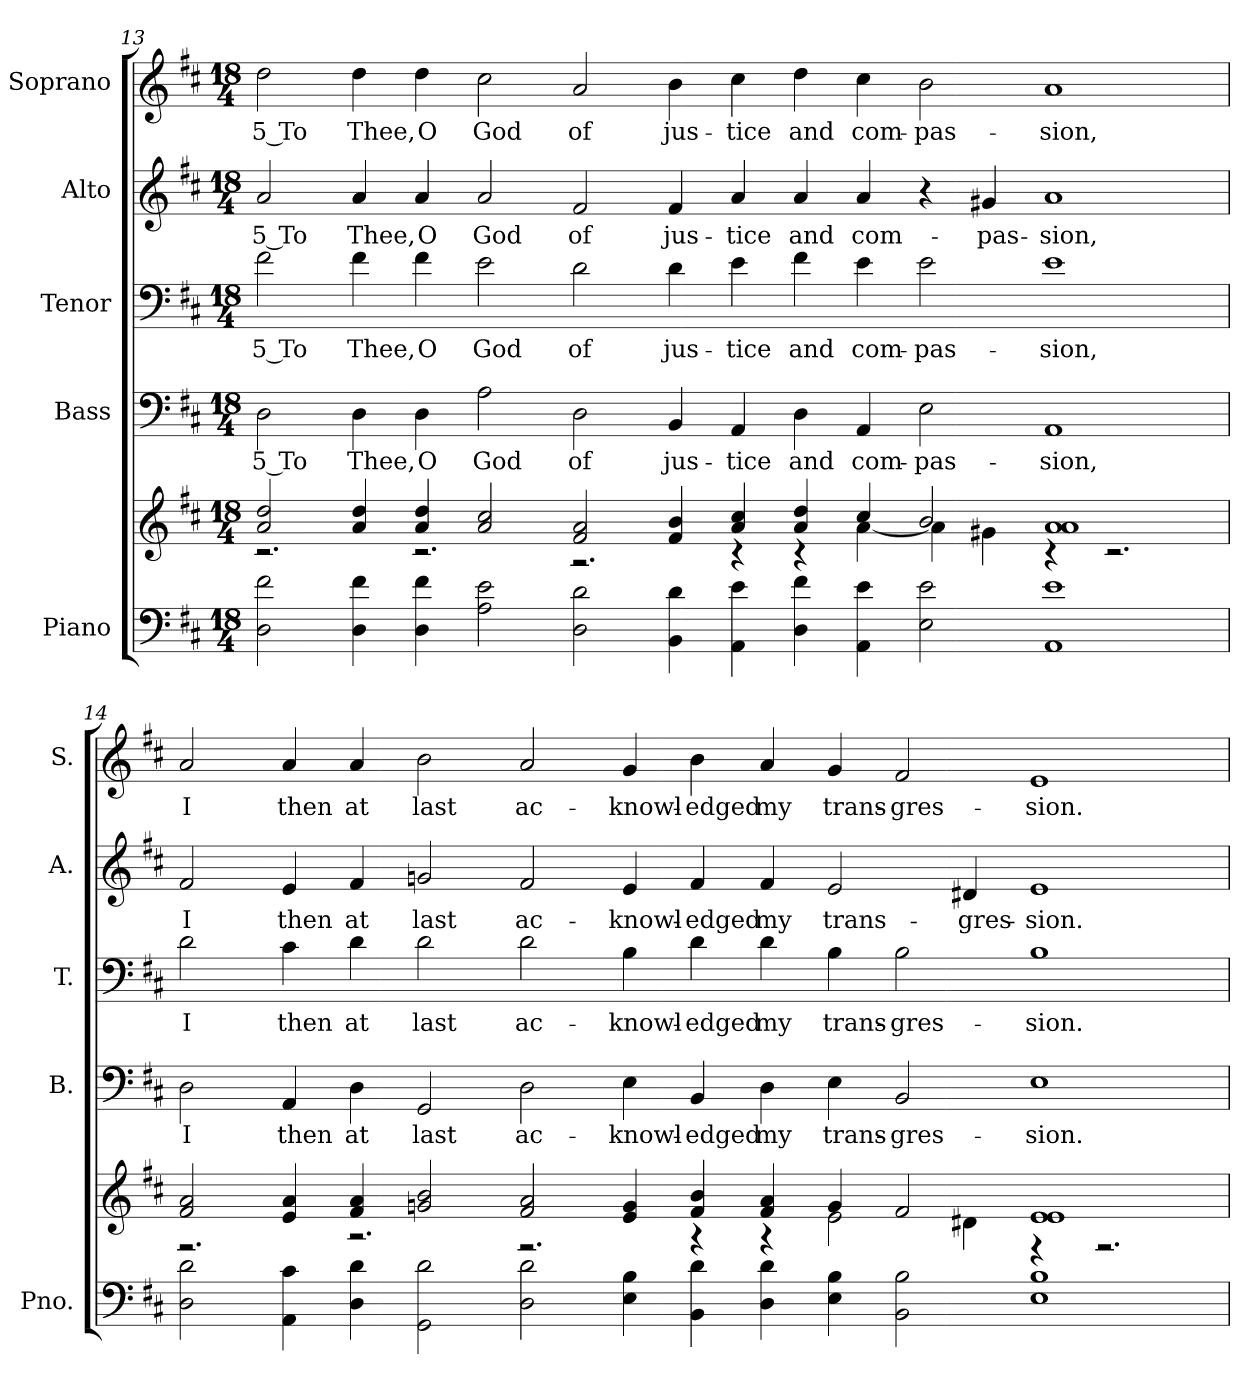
**kern	**kern	**kern	**text	**kern	**text	**kern	**text	**kern	**text
*part5	*part5	*part4	*part4	*part3	*part3	*part2	*part2	*part1	*part1
*staff6	*staff5	*staff4	*staff4	*staff3	*staff3	*staff2	*staff2	*staff1	*staff1
*I"Piano	*	*I"Bass	*	*I"Tenor	*	*I"Alto	*	*I"Soprano	*
*I'Pno.	*	*I'B.	*	*I'T.	*	*I'A.	*	*I'S.	*
!!LO:PB:g=z
*clefF4	*clefG2	*clefF4	*	*clefF4	*	*clefG2	*	*clefG2	*
*k[f#c#]	*k[f#c#]	*k[f#c#]	*	*k[f#c#]	*	*k[f#c#]	*	*k[f#c#]	*
*D:	*D:	*D:	*	*D:	*	*D:	*	*D:	*
*M18/4	*M18/4	*M18/4	*	*M18/4	*	*M18/4	*	*M18/4	*
=13	=13	=13	=13	=13	=13	=13	=13	=13	=13
*	*^	*	*	*	*	*	*	*	*
!	!	!	!	!LO:LY:b:color=#000000	!	!	!	!	!	!
!	!	!	!	!	!	!LO:LY:b:color=#000000	!	!	!	!
!	!	!	!	!	!	!	!	!LO:LY:b:color=#000000	!	!
!	!	!	!	!	!	!	!	!	!	!LO:LY:b:color=#000000
2Di\ 2f#i	2ai/ 2ddi	2.r	2Di\	5 To	2f#i\	5 To	2ai/	5 To	2ddi\	5 To
!	!	!	!	!LO:LY:b:color=#000000	!	!	!	!	!	!
!	!	!	!	!	!	!LO:LY:b:color=#000000	!	!	!	!
!	!	!	!	!	!	!	!	!LO:LY:b:color=#000000	!	!
!	!	!	!	!	!	!	!	!	!	!LO:LY:b:color=#000000
4Di\ 4f#i	4ai/ 4ddi	.	4Di\	Thee,	4f#i\	Thee,	4ai/	Thee,	4ddi\	Thee,
!	!	!	!	!LO:LY:b:color=#000000	!	!	!	!	!	!
!	!	!	!	!	!	!LO:LY:b:color=#000000	!	!	!	!
!	!	!	!	!	!	!	!	!LO:LY:b:color=#000000	!	!
!	!	!	!	!	!	!	!	!	!	!LO:LY:b:color=#000000
4Di\ 4f#i	4ai/ 4ddi	2.r	4Di\	O	4f#i\	O	4ai/	O	4ddi\	O
!	!	!	!	!LO:LY:b:color=#000000	!	!	!	!	!	!
!	!	!	!	!	!	!LO:LY:b:color=#000000	!	!	!	!
!	!	!	!	!	!	!	!	!LO:LY:b:color=#000000	!	!
!	!	!	!	!	!	!	!	!	!	!LO:LY:b:color=#000000
2Ai\ 2ei	2ai/ 2cc#i	.	2Ai\	God	2ei\	God	2ai/	God	2cc#i\	God
!	!	!	!	!LO:LY:b:color=#000000	!	!	!	!	!	!
!	!	!	!	!	!	!LO:LY:b:color=#000000	!	!	!	!
!	!	!	!	!	!	!	!	!LO:LY:b:color=#000000	!	!
!	!	!	!	!	!	!	!	!	!	!LO:LY:b:color=#000000
2Di\ 2di	2f#i/ 2ai	2.r	2Di\	of	2di\	of	2f#i/	of	2ai/	of
!	!	!	!	!LO:LY:b:color=#000000	!	!	!	!	!	!
!	!	!	!	!	!	!LO:LY:b:color=#000000	!	!	!	!
!	!	!	!	!	!	!	!	!LO:LY:b:color=#000000	!	!
!	!	!	!	!	!	!	!	!	!	!LO:LY:b:color=#000000
4BBi\ 4di	4f#i/ 4bi	.	4BBi/	jus-	4di\	jus-	4f#i/	jus-	4bi\	jus-
!	!	!	!	!LO:LY:b:color=#000000	!	!	!	!	!	!
!	!	!	!	!	!	!LO:LY:b:color=#000000	!	!	!	!
!	!	!	!	!	!	!	!	!LO:LY:b:color=#000000	!	!
!	!	!	!	!	!	!	!	!	!	!LO:LY:b:color=#000000
4AAi\ 4ei	4ai/ 4cc#i	4r	4AAi/	-tice	4ei\	-tice	4ai/	-tice	4cc#i\	-tice
!	!	!	!	!LO:LY:b:color=#000000	!	!	!	!	!	!
!	!	!	!	!	!	!LO:LY:b:color=#000000	!	!	!	!
!	!	!	!	!	!	!	!	!LO:LY:b:color=#000000	!	!
!	!	!	!	!	!	!	!	!	!	!LO:LY:b:color=#000000
4Di\ 4f#i	4ai/ 4ddi	4r	4Di\	and	4f#i\	and	4ai/	and	4ddi\	and
!	!	!	!	!LO:LY:b:color=#000000	!	!	!	!	!	!
!	!	!	!	!	!	!LO:LY:b:color=#000000	!	!	!	!
!	!	!	!	!	!	!	!	!LO:LY:b:color=#000000	!	!
!	!	!	!	!	!	!	!	!	!	!LO:LY:b:color=#000000
4AAi\ 4ei	4cc#i/	[<4ai\	4AAi/	com-	4ei\	com-	4ai/	com-	4cc#i\	com-
!	!	!	!	!LO:LY:b:color=#000000	!	!	!	!	!	!
!	!	!	!	!	!	!LO:LY:b:color=#000000	!	!	!	!
!	!	!	!	!	!	!	!	!	!	!LO:LY:b:color=#000000
2Ei\ 2ei	2bi/	4ai\]	2Ei\	-pas-	2ei\	-pas-	4r	.	2bi\	-pas-
!	!	!	!	!	!	!	!	!LO:LY:b:color=#000000	!	!
.	.	4g#Xi\	.	.	.	.	4g#Xi/	-pas-	.	.
!	!	!	!	!LO:LY:b:color=#000000	!	!	!	!	!	!
!	!	!	!	!	!	!LO:LY:b:color=#000000	!	!	!	!
!	!	!	!	!	!	!	!	!LO:LY:b:color=#000000	!	!
!	!	!	!	!	!	!	!	!	!	!LO:LY:b:color=#000000
1AAi 1ei	1ai 1ai	4r	1AAi	-sion,	1ei	-sion,	1ai	-sion,	1ai	-sion,
.	.	2.r	.	.	.	.	.	.	.	.
!!LO:PB:g=z
=14	=14	=14	=14	=14	=14	=14	=14	=14	=14	=14
!	!	!	!	!LO:LY:b:color=#000000	!	!	!	!	!	!
!	!	!	!	!	!	!LO:LY:b:color=#000000	!	!	!	!
!	!	!	!	!	!	!	!	!LO:LY:b:color=#000000	!	!
!	!	!	!	!	!	!	!	!	!	!LO:LY:b:color=#000000
2Di\ 2di	2f#i/ 2ai	2.r	2Di\	I	2di\	I	2f#i/	I	2ai/	I
!	!	!	!	!LO:LY:b:color=#000000	!	!	!	!	!	!
!	!	!	!	!	!	!LO:LY:b:color=#000000	!	!	!	!
!	!	!	!	!	!	!	!	!LO:LY:b:color=#000000	!	!
!	!	!	!	!	!	!	!	!	!	!LO:LY:b:color=#000000
4AAi\ 4c#i	4ei/ 4ai	.	4AAi/	then	4c#i\	then	4ei/	then	4ai/	then
!	!	!	!	!LO:LY:b:color=#000000	!	!	!	!	!	!
!	!	!	!	!	!	!LO:LY:b:color=#000000	!	!	!	!
!	!	!	!	!	!	!	!	!LO:LY:b:color=#000000	!	!
!	!	!	!	!	!	!	!	!	!	!LO:LY:b:color=#000000
4Di\ 4di	4f#i/ 4ai	2.r	4Di\	at	4di\	at	4f#i/	at	4ai/	at
!	!	!	!	!LO:LY:b:color=#000000	!	!	!	!	!	!
!	!	!	!	!	!	!LO:LY:b:color=#000000	!	!	!	!
!	!	!	!	!	!	!	!	!LO:LY:b:color=#000000	!	!
!	!	!	!	!	!	!	!	!	!	!LO:LY:b:color=#000000
2GGi\ 2di	2gni/ 2bi	.	2GGi/	last	2di\	last	2gni/	last	2bi\	last
!	!	!	!	!LO:LY:b:color=#000000	!	!	!	!	!	!
!	!	!	!	!	!	!LO:LY:b:color=#000000	!	!	!	!
!	!	!	!	!	!	!	!	!LO:LY:b:color=#000000	!	!
!	!	!	!	!	!	!	!	!	!	!LO:LY:b:color=#000000
2Di\ 2di	2f#i/ 2ai	2.r	2Di\	ac-	2di\	ac-	2f#i/	ac-	2ai/	ac-
!	!	!	!	!LO:LY:b:color=#000000	!	!	!	!	!	!
!	!	!	!	!	!	!LO:LY:b:color=#000000	!	!	!	!
!	!	!	!	!	!	!	!	!LO:LY:b:color=#000000	!	!
!	!	!	!	!	!	!	!	!	!	!LO:LY:b:color=#000000
4Ei\ 4Bi	4ei/ 4gi	.	4Ei\	-knowl-	4Bi\	-knowl-	4ei/	-knowl-	4gi/	-knowl-
!	!	!	!	!LO:LY:b:color=#000000	!	!	!	!	!	!
!	!	!	!	!	!	!LO:LY:b:color=#000000	!	!	!	!
!	!	!	!	!	!	!	!	!LO:LY:b:color=#000000	!	!
!	!	!	!	!	!	!	!	!	!	!LO:LY:b:color=#000000
4BBi\ 4di	4f#i/ 4bi	4r	4BBi/	-edged	4di\	-edged	4f#i/	-edged	4bi\	-edged
!	!	!	!	!LO:LY:b:color=#000000	!	!	!	!	!	!
!	!	!	!	!	!	!LO:LY:b:color=#000000	!	!	!	!
!	!	!	!	!	!	!	!	!LO:LY:b:color=#000000	!	!
!	!	!	!	!	!	!	!	!	!	!LO:LY:b:color=#000000
4Di\ 4di	4f#i/ 4ai	4r	4Di\	my	4di\	my	4f#i/	my	4ai/	my
!	!	!	!	!LO:LY:b:color=#000000	!	!	!	!	!	!
!	!	!	!	!	!	!LO:LY:b:color=#000000	!	!	!	!
!	!	!	!	!	!	!	!	!LO:LY:b:color=#000000	!	!
!	!	!	!	!	!	!	!	!	!	!LO:LY:b:color=#000000
4Ei\ 4Bi	4gi/	2ei\	4Ei\	trans-	4Bi\	trans-	2ei/	trans-	4gi/	trans-
!	!	!	!	!LO:LY:b:color=#000000	!	!	!	!	!	!
!	!	!	!	!	!	!LO:LY:b:color=#000000	!	!	!	!
!	!	!	!	!	!	!	!	!	!	!LO:LY:b:color=#000000
2BBi\ 2Bi	2f#i/	.	2BBi/	-gres-	2Bi\	-gres-	.	.	2f#i/	-gres-
!	!	!	!	!	!	!	!	!LO:LY:b:color=#000000	!	!
.	.	4d#Xi\	.	.	.	.	4d#Xi/	-gres-	.	.
!	!	!	!	!LO:LY:b:color=#000000	!	!	!	!	!	!
!	!	!	!	!	!	!LO:LY:b:color=#000000	!	!	!	!
!	!	!	!	!	!	!	!	!LO:LY:b:color=#000000	!	!
!	!	!	!	!	!	!	!	!	!	!LO:LY:b:color=#000000
1Ei 1Bi	1ei 1ei	4r	1Ei	-sion.	1Bi	-sion.	1ei	-sion.	1ei	-sion.
.	.	2.r	.	.	.	.	.	.	.	.
*	*v	*v	*	*	*	*	*	*	*	*
=	=	=	=	=	=	=	=	=	=
*-	*-	*-	*-	*-	*-	*-	*-	*-	*-
